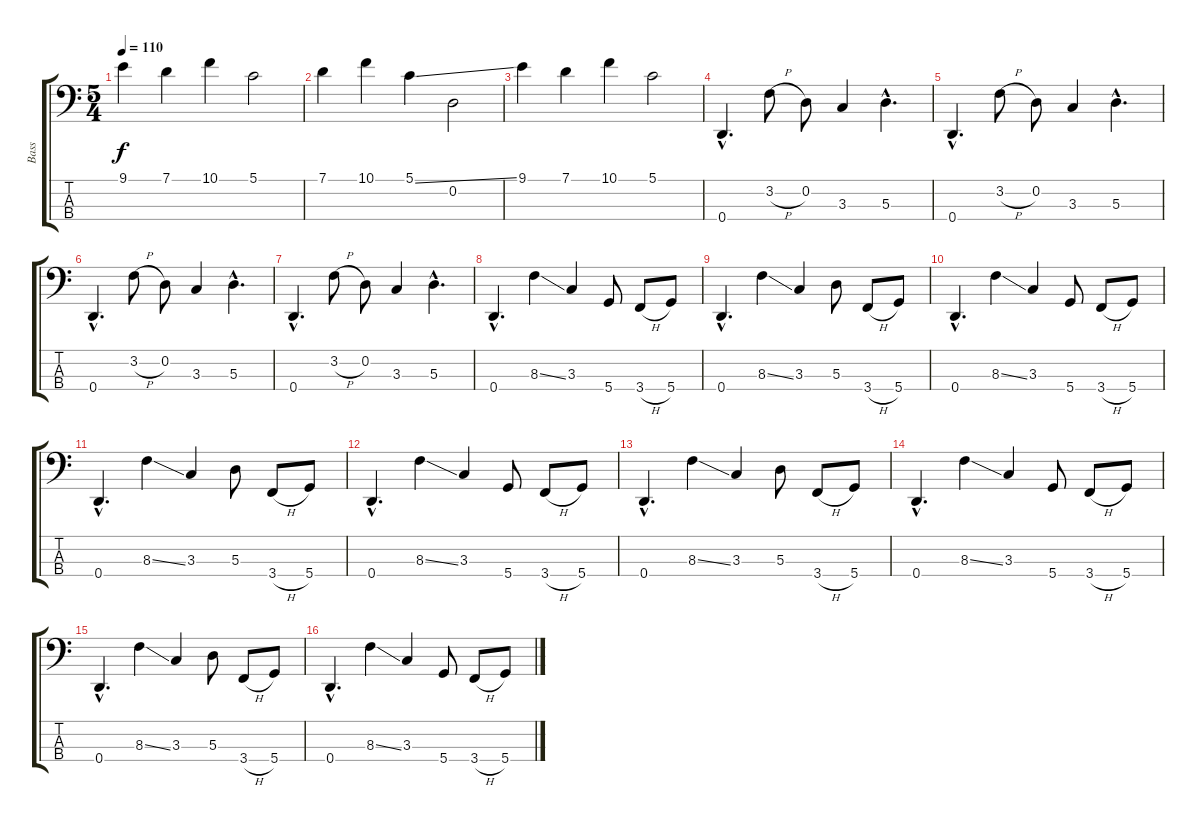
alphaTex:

\track ("Bass" "Bass") {instrument slapbass2}
\staff {score tabs}
\tuning (G2 D2 A1 D1) {hide}
\ts (5 4)
\tempo 110
\clef f4
\ks c
9.1.4{dy f} 7.1.4 10.1.4 5.1.2 |
7.1.4 10.1.4 5.1{ss}.4 0.2.2 |
9.1.4 7.1.4 10.1.4 5.1.2 |
0.4{hac}.4{d} 3.2{h}.8 0.2.8 3.3.4 5.3{hac}.4{d} |
0.4{hac}.4{d} 3.2{h}.8 0.2.8 3.3.4 5.3{hac}.4{d} |
0.4{hac}.4{d} 3.2{h}.8 0.2.8 3.3.4 5.3{hac}.4{d} |
0.4{hac}.4{d} 3.2{h}.8 0.2.8 3.3.4 5.3{hac}.4{d} |
0.4{hac}.4{d volume 10} 8.3{ss}.4 3.3.4 5.4.8 3.4{h}.8 5.4.8 |
0.4{hac}.4{d} 8.3{ss}.4 3.3.4 5.3.8 3.4{h}.8 5.4.8 |
0.4{hac}.4{d volume 10} 8.3{ss}.4 3.3.4 5.4.8 3.4{h}.8 5.4.8 |
0.4{hac}.4{d} 8.3{ss}.4 3.3.4 5.3.8 3.4{h}.8 5.4.8 |
0.4{hac}.4{d volume 10} 8.3{ss}.4 3.3.4 5.4.8 3.4{h}.8 5.4.8 |
0.4{hac}.4{d} 8.3{ss}.4 3.3.4 5.3.8 3.4{h}.8 5.4.8 |
0.4{hac}.4{d volume 10} 8.3{ss}.4 3.3.4 5.4.8 3.4{h}.8 5.4.8 |
0.4{hac}.4{d} 8.3{ss}.4 3.3.4 5.3.8 3.4{h}.8 5.4.8 |
0.4{hac}.4{d volume 10} 8.3{ss}.4 3.3.4 5.4.8 3.4{h}.8 5.4.8
